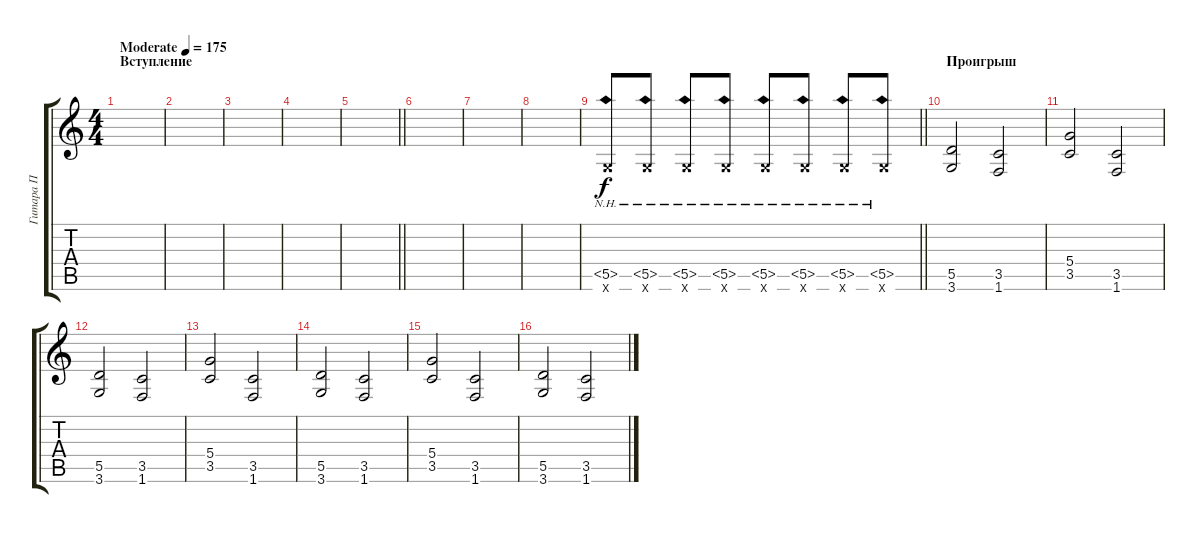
\track ("Гитара П" "Гитара П") {instrument overdrivenguitar}
\staff {score tabs}
\tuning (E4 B3 G3 D3 A2 E2) {hide}
\ts (4 4)
\section ("" "Вступление")
\tempo (175 "Moderate")
\clef g2
\ks c
|
|
|
|
\barLineRight lightlight
|
\section ("" " ")
|
|
|
\barLineRight lightlight
(5.5{nh} 3.6{x}).8 (5.5{nh} 3.6{x}).8 (5.5{nh} 3.6{x}).8 (5.5{nh} 3.6{x}).8 (5.5{nh} 3.6{x}).8 (5.5{nh} 3.6{x}).8 (5.5{nh} 3.6{x}).8 (5.5{nh} 3.6{x}).8 |
\section ("" "Проигрыш")
(5.5 3.6).2 (3.5 1.6).2 |
(5.4 3.5).2 (3.5 1.6).2 |
(5.5 3.6).2 (3.5 1.6).2 |
(5.4 3.5).2 (3.5 1.6).2 |
(5.5 3.6).2 (3.5 1.6).2 |
(5.4 3.5).2 (3.5 1.6).2 |
(5.5 3.6).2 (3.5 1.6).2
